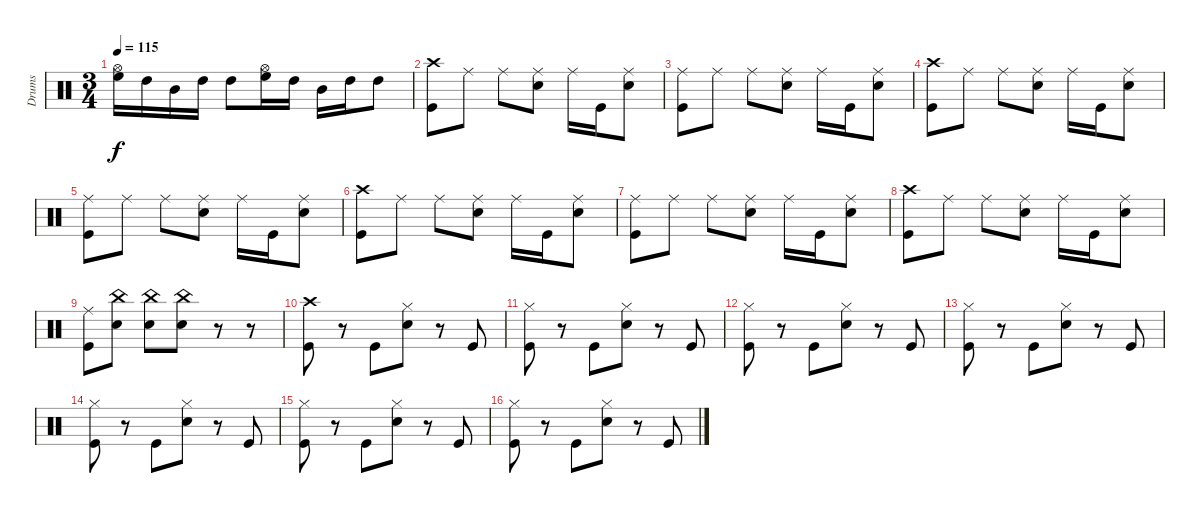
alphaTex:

\track ("Drums" "Drums") {instrument percussion}
\staff {score}
\articulation defaults
\ts (3 4)
\tempo 115
\clef neutral
\ks c
("High Floor Tom (hit)" "Hi-Hat (open)").16{dy f} "High Tom (hit)".16 "Mid Tom (hit)".16 "High Tom (hit)".16 "High Tom (hit)".8 ("High Floor Tom (hit)" "Hi-Hat (open)").16 "High Tom (hit)".16 "Mid Tom (hit)".16 "High Tom (hit)".16 "High Tom (hit)".8 |
("Kick (hit)" "Crash high (hit)").8 "Ride (middle)".8 "Ride (middle)".8 ("Ride (middle)" "Snare (hit) 2").8 "Ride (middle)".16 "Kick (hit)".16 ("Snare (hit) 2" "Ride (middle)").8 |
("Kick (hit)" "Ride (middle)").8 "Ride (middle)".8 "Ride (middle)".8 ("Ride (middle)" "Snare (hit) 2").8 "Ride (middle)".16 "Kick (hit)".16 ("Snare (hit) 2" "Ride (middle)").8 |
("Kick (hit)" "Crash high (hit)").8 "Ride (middle)".8 "Ride (middle)".8 ("Ride (middle)" "Snare (hit) 2").8 "Ride (middle)".16 "Kick (hit)".16 ("Snare (hit) 2" "Ride (middle)").8 |
("Kick (hit)" "Ride (middle)").8 "Ride (middle)".8 "Ride (middle)".8 ("Ride (middle)" "Snare (hit) 2").8 "Ride (middle)".16 "Kick (hit)".16 ("Snare (hit) 2" "Ride (middle)").8 |
("Kick (hit)" "Crash high (hit)").8 "Ride (middle)".8 "Ride (middle)".8 ("Ride (middle)" "Snare (hit) 2").8 "Ride (middle)".16 "Kick (hit)".16 ("Snare (hit) 2" "Ride (middle)").8 |
("Kick (hit)" "Ride (middle)").8 "Ride (middle)".8 "Ride (middle)".8 ("Ride (middle)" "Snare (hit) 2").8 "Ride (middle)".16 "Kick (hit)".16 ("Snare (hit) 2" "Ride (middle)").8 |
("Kick (hit)" "Crash high (hit)").8 "Ride (middle)".8 "Ride (middle)".8 ("Ride (middle)" "Snare (hit) 2").8 "Ride (middle)".16 "Kick (hit)".16 ("Snare (hit) 2" "Ride (middle)").8 |
("Kick (hit)" "Ride (middle)").8 ("China (hit)" "Snare (hit) 2").8 ("China (hit)" "Snare (hit) 2").8 ("China (hit)" "Snare (hit) 2").8 r.8 r.8 |
("Crash high (hit)" "Kick (hit)").8 r.8 "Kick (hit)".8 ("Hi-Hat (closed)" "Snare (hit) 2").8 r.8 "Kick (hit)".8 |
("Hi-Hat (closed)" "Kick (hit)").8 r.8 "Kick (hit)".8 ("Hi-Hat (closed)" "Snare (hit) 2").8 r.8 "Kick (hit)".8 |
("Hi-Hat (closed)" "Kick (hit)").8 r.8 "Kick (hit)".8 ("Hi-Hat (closed)" "Snare (hit) 2").8 r.8 "Kick (hit)".8 |
("Hi-Hat (closed)" "Kick (hit)").8 r.8 "Kick (hit)".8 ("Hi-Hat (closed)" "Snare (hit) 2").8 r.8 "Kick (hit)".8 |
("Hi-Hat (closed)" "Kick (hit)").8 r.8 "Kick (hit)".8 ("Hi-Hat (closed)" "Snare (hit) 2").8 r.8 "Kick (hit)".8 |
("Hi-Hat (closed)" "Kick (hit)").8 r.8 "Kick (hit)".8 ("Hi-Hat (closed)" "Snare (hit) 2").8 r.8 "Kick (hit)".8 |
("Hi-Hat (closed)" "Kick (hit)").8 r.8 "Kick (hit)".8 ("Hi-Hat (closed)" "Snare (hit) 2").8 r.8 "Kick (hit)".8
